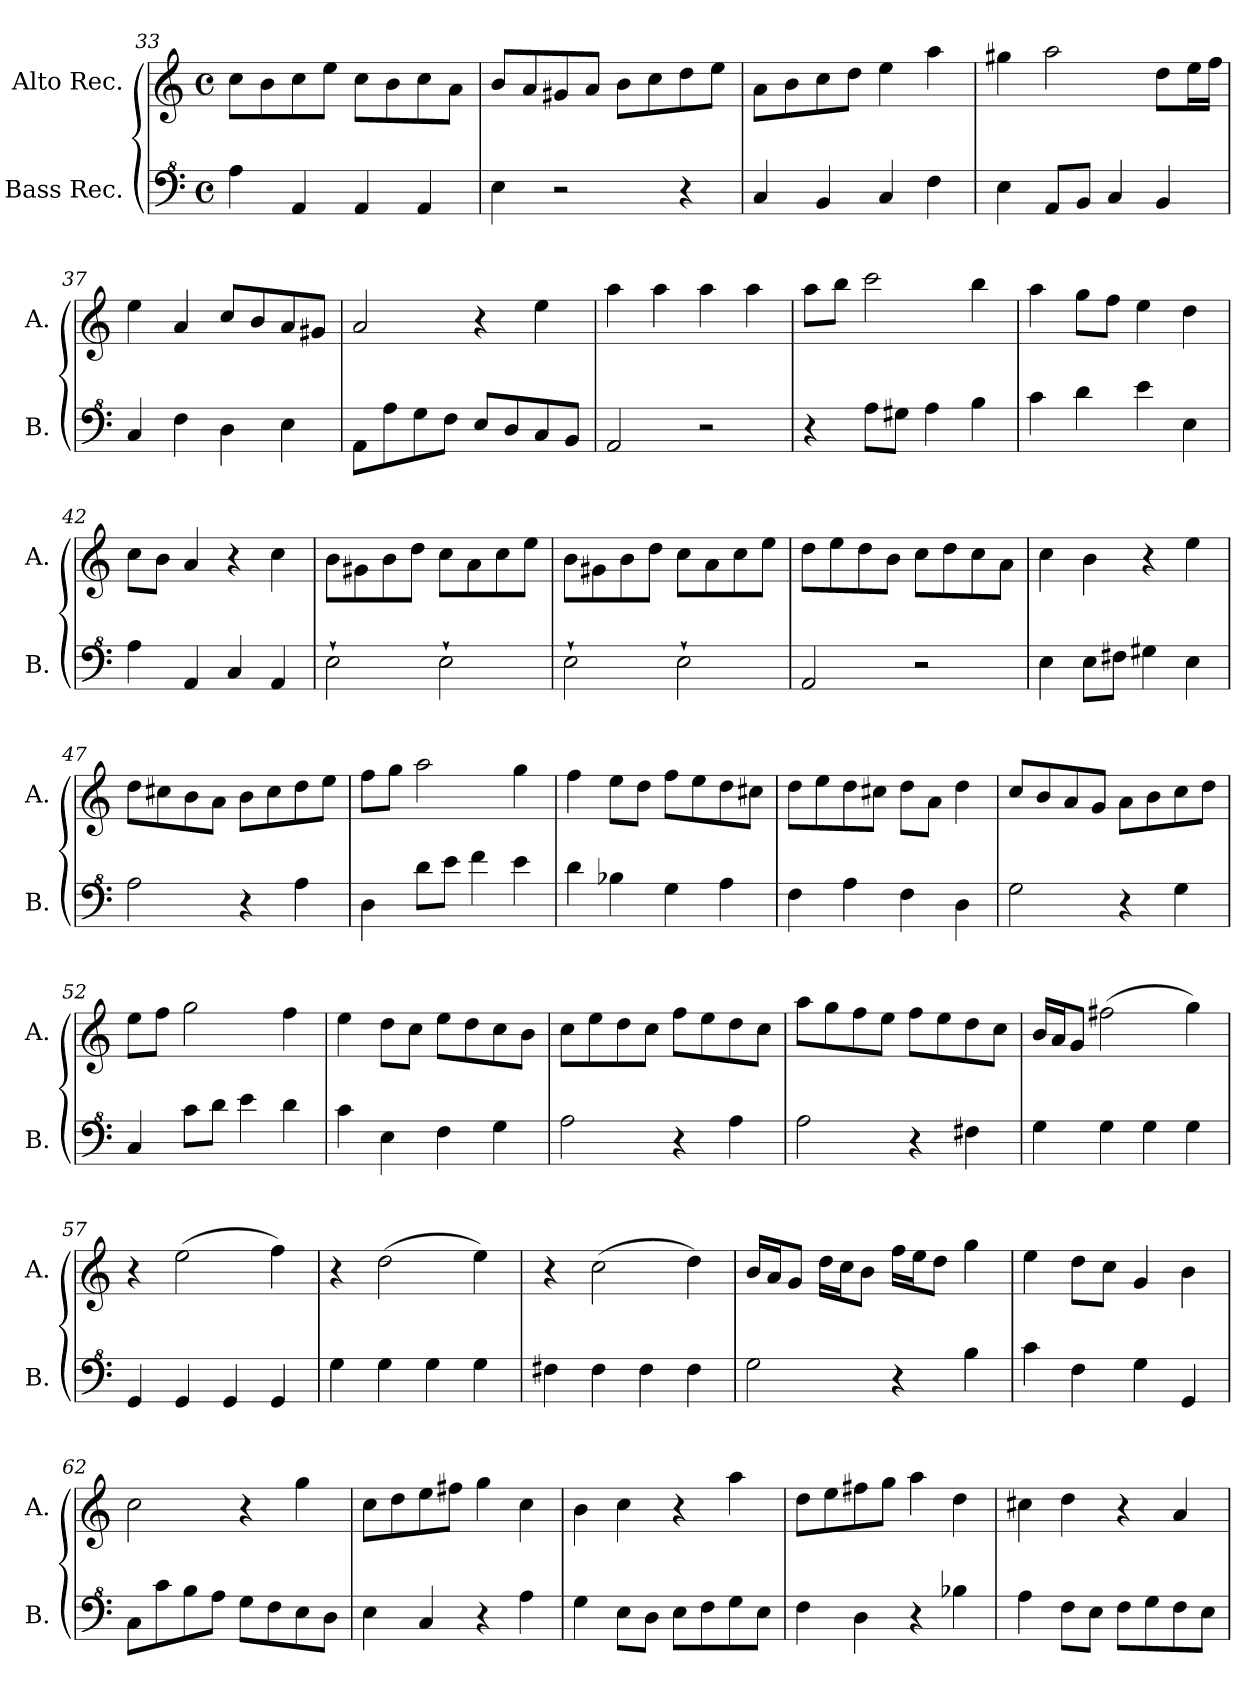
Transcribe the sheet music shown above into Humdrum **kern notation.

**kern	**kern
*part2	*part1
*staff2	*staff1
*I"Bass Rec.	*I"Alto Rec.
*I'B.	*I'A.
*clefF^4	*clefG2
*k[]	*k[]
*M4/4	*M4/4
*met(c)	*met(c)
=33	=33
4a\	8cc\L
.	8b\
4A/	8cc\
.	8ee\J
4A/	8cc\L
.	8b\
4A/	8cc\
.	8a\J
!!LO:LB:g=z
=34	=34
4e\	8b/L
.	8a/
2r	8g#X/
.	8a/J
.	8b\L
.	8cc\
4r	8dd\
.	8ee\J
=35	=35
4c/	8a\L
.	8b\
4B/	8cc\
.	8dd\J
4c/	4ee\
4f\	4aa\
=36	=36
4e\	4gg#X\
8A/L	2aa\
8B/J	.
4c/	.
4B/	8dd\L
.	16ee\L
.	16ff\JJ
=37	=37
4c/	4ee\
4f\	4a/
4d\	8cc/L
.	8b/
4e\	8a/
.	8g#X/J
=38	=38
8A\L	2a/
8a\	.
8g\	.
8f\J	.
8e/L	4r
8d/	.
8c/	4ee\
8B/J	.
=39	=39
2A/	4aa\
.	4aa\
2r	4aa\
.	4aa\
=40	=40
4r	8aa\L
.	8bb\J
8a\L	2ccc\
8g#X\J	.
4a\	.
4b\	4bb\
=41	=41
4cc\	4aa\
4dd\	8gg\L
.	8ff\J
4ee\	4ee\
4e\	4dd\
!!LO:PB:g=z
=42	=42
4a\	8cc\L
.	8b\J
4A/	4a/
4c/	4r
4A/	4cc\
=43	=43
2e`\	8b\L
.	8g#X\
.	8b\
.	8dd\J
2e`\	8cc\L
.	8a\
.	8cc\
.	8ee\J
=44	=44
2e`\	8b\L
.	8g#X\
.	8b\
.	8dd\J
2e`\	8cc\L
.	8a\
.	8cc\
.	8ee\J
=45	=45
2A/	8dd\L
.	8ee\
.	8dd\
.	8b\J
2r	8cc\L
.	8dd\
.	8cc\
.	8a\J
=46	=46
4e\	4cc\
8e\L	4b\
8f#X\J	.
4g#X\	4r
4e\	4ee\
=47	=47
2a\	8dd\L
.	8cc#X\
.	8b\
.	8a\J
4r	8b\L
.	8cc#\
4a\	8dd\
.	8ee\J
=48	=48
4d\	8ff\L
.	8gg\J
8dd\L	2aa\
8ee\J	.
4ff\	.
4ee\	4gg\
!!LO:LB:g=z
=49	=49
4dd\	4ff\
4b-X\	8ee\L
.	8dd\J
4g\	8ff\L
.	8ee\
4a\	8dd\
.	8cc#X\J
=50	=50
4f\	8dd\L
.	8ee\
4a\	8dd\
.	8cc#X\J
4f\	8dd\L
.	8a\J
4d\	4dd\
=51	=51
2g\	8cc/L
.	8b/
.	8a/
.	8g/J
4r	8a\L
.	8b\
4g\	8cc\
.	8dd\J
=52	=52
4c/	8ee\L
.	8ff\J
8cc\L	2gg\
8dd\J	.
4ee\	.
4dd\	4ff\
=53	=53
4cc\	4ee\
4e\	8dd\L
.	8cc\J
4f\	8ee\L
.	8dd\
4g\	8cc\
.	8b\J
=54	=54
2a\	8cc\L
.	8ee\
.	8dd\
.	8cc\J
4r	8ff\L
.	8ee\
4a\	8dd\
.	8cc\J
=55	=55
2a\	8aa\L
.	8gg\
.	8ff\
.	8ee\J
4r	8ff\L
.	8ee\
4f#X\	8dd\
.	8cc\J
!!LO:LB:g=z
=56	=56
4g\	16b/LL
.	16a/J
.	8g/J
4g\	(2ff#X\
4g\	.
4g\	4gg\)
=57	=57
4G/	4r
4G/	(2ee\
4G/	.
4G/	4ff\)
=58	=58
4g\	4r
4g\	(2dd\
4g\	.
4g\	4ee\)
=59	=59
4f#X\	4r
4f#\	(2cc\
4f#\	.
4f#\	4dd\)
=60	=60
2g\	16b/LL
.	16a/J
.	8g/J
.	16dd\LL
.	16cc\J
.	8b\J
4r	16ff\LL
.	16ee\J
.	8dd\J
4b\	4gg\
=61	=61
4cc\	4ee\
4f\	8dd\L
.	8cc\J
4g\	4g/
4G/	4b\
=62	=62
8c\L	2cc\
8cc\	.
8b\	.
8a\J	.
8g\L	4r
8f\	.
8e\	4gg\
8d\J	.
=63	=63
4e\	8cc\L
.	8dd\
4c/	8ee\
.	8ff#X\J
4r	4gg\
4a\	4cc\
=64	=64
4g\	4b\
8e\L	4cc\
8d\J	.
8e\L	4r
8f\	.
8g\	4aa\
8e\J	.
!!LO:LB:g=z
=65	=65
4f\	8dd\L
.	8ee\
4d\	8ff#X\
.	8gg\J
4r	4aa\
4b-X\	4dd\
=66	=66
4a\	4cc#X\
8f\L	4dd\
8e\J	.
8f\L	4r
8g\	.
8f\	4a/
8e\J	.
=	=
*-	*-
